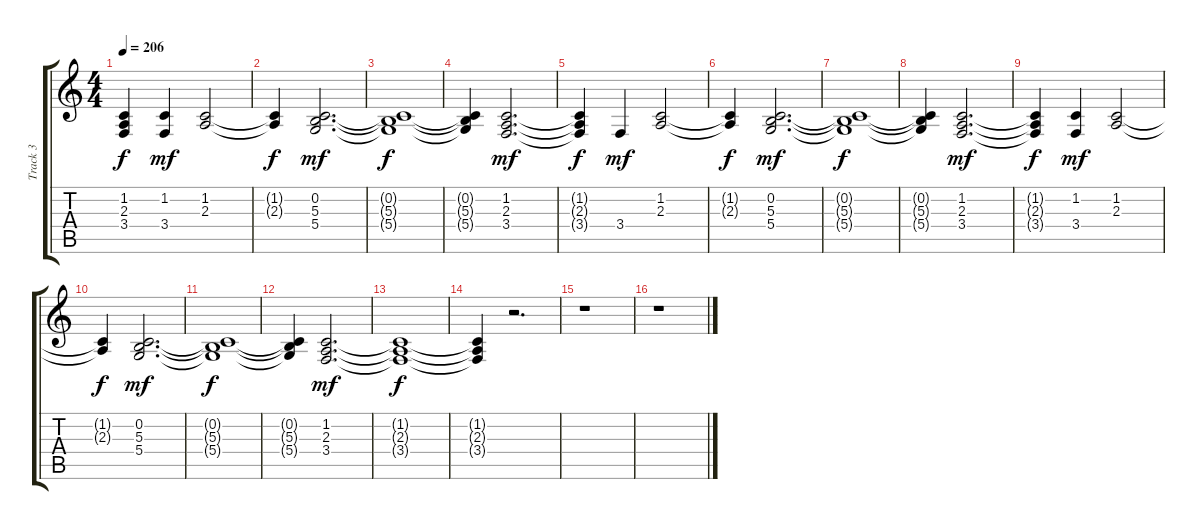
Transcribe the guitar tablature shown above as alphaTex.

\track ("Track 3" "Track 3") {instrument electricpiano1}
\staff {score tabs}
\tuning (E4 B3 G3 D3 A2 E2) {hide}
\ts (4 4)
\tempo 206
\clef g2
\ks c
(1.2{t} 2.3{t} 3.4{t}).4{dy f} (1.2 3.4).4{dy mf} (1.2 2.3).2 |
(1.2{t} 2.3{t}).4{dy f} (0.2 5.3 5.4).2{d dy mf} |
(0.2{t} 5.3{t} 5.4{t}).1{dy f} |
(0.2{t} 5.3{t} 5.4{t}).4 (1.2 2.3 3.4).2{d dy mf} |
(1.2{t} 2.3{t} 3.4{t}).4{dy f} 3.4.4{dy mf} (1.2 2.3).2 |
(1.2{t} 2.3{t}).4{dy f} (0.2 5.3 5.4).2{d dy mf} |
(0.2{t} 5.3{t} 5.4{t}).1{dy f} |
(0.2{t} 5.3{t} 5.4{t}).4 (1.2 2.3 3.4).2{d dy mf} |
(1.2{t} 2.3{t} 3.4{t}).4{dy f} (1.2 3.4).4{dy mf} (1.2 2.3).2 |
(1.2{t} 2.3{t}).4{dy f} (0.2 5.3 5.4).2{d dy mf} |
(0.2{t} 5.3{t} 5.4{t}).1{dy f} |
(0.2{t} 5.3{t} 5.4{t}).4 (1.2 2.3 3.4).2{d dy mf} |
(1.2{t} 2.3{t} 3.4{t}).1{dy f} |
(1.2{t} 2.3{t} 3.4{t}).4 r.2{d} |
r.1 |
r.1
